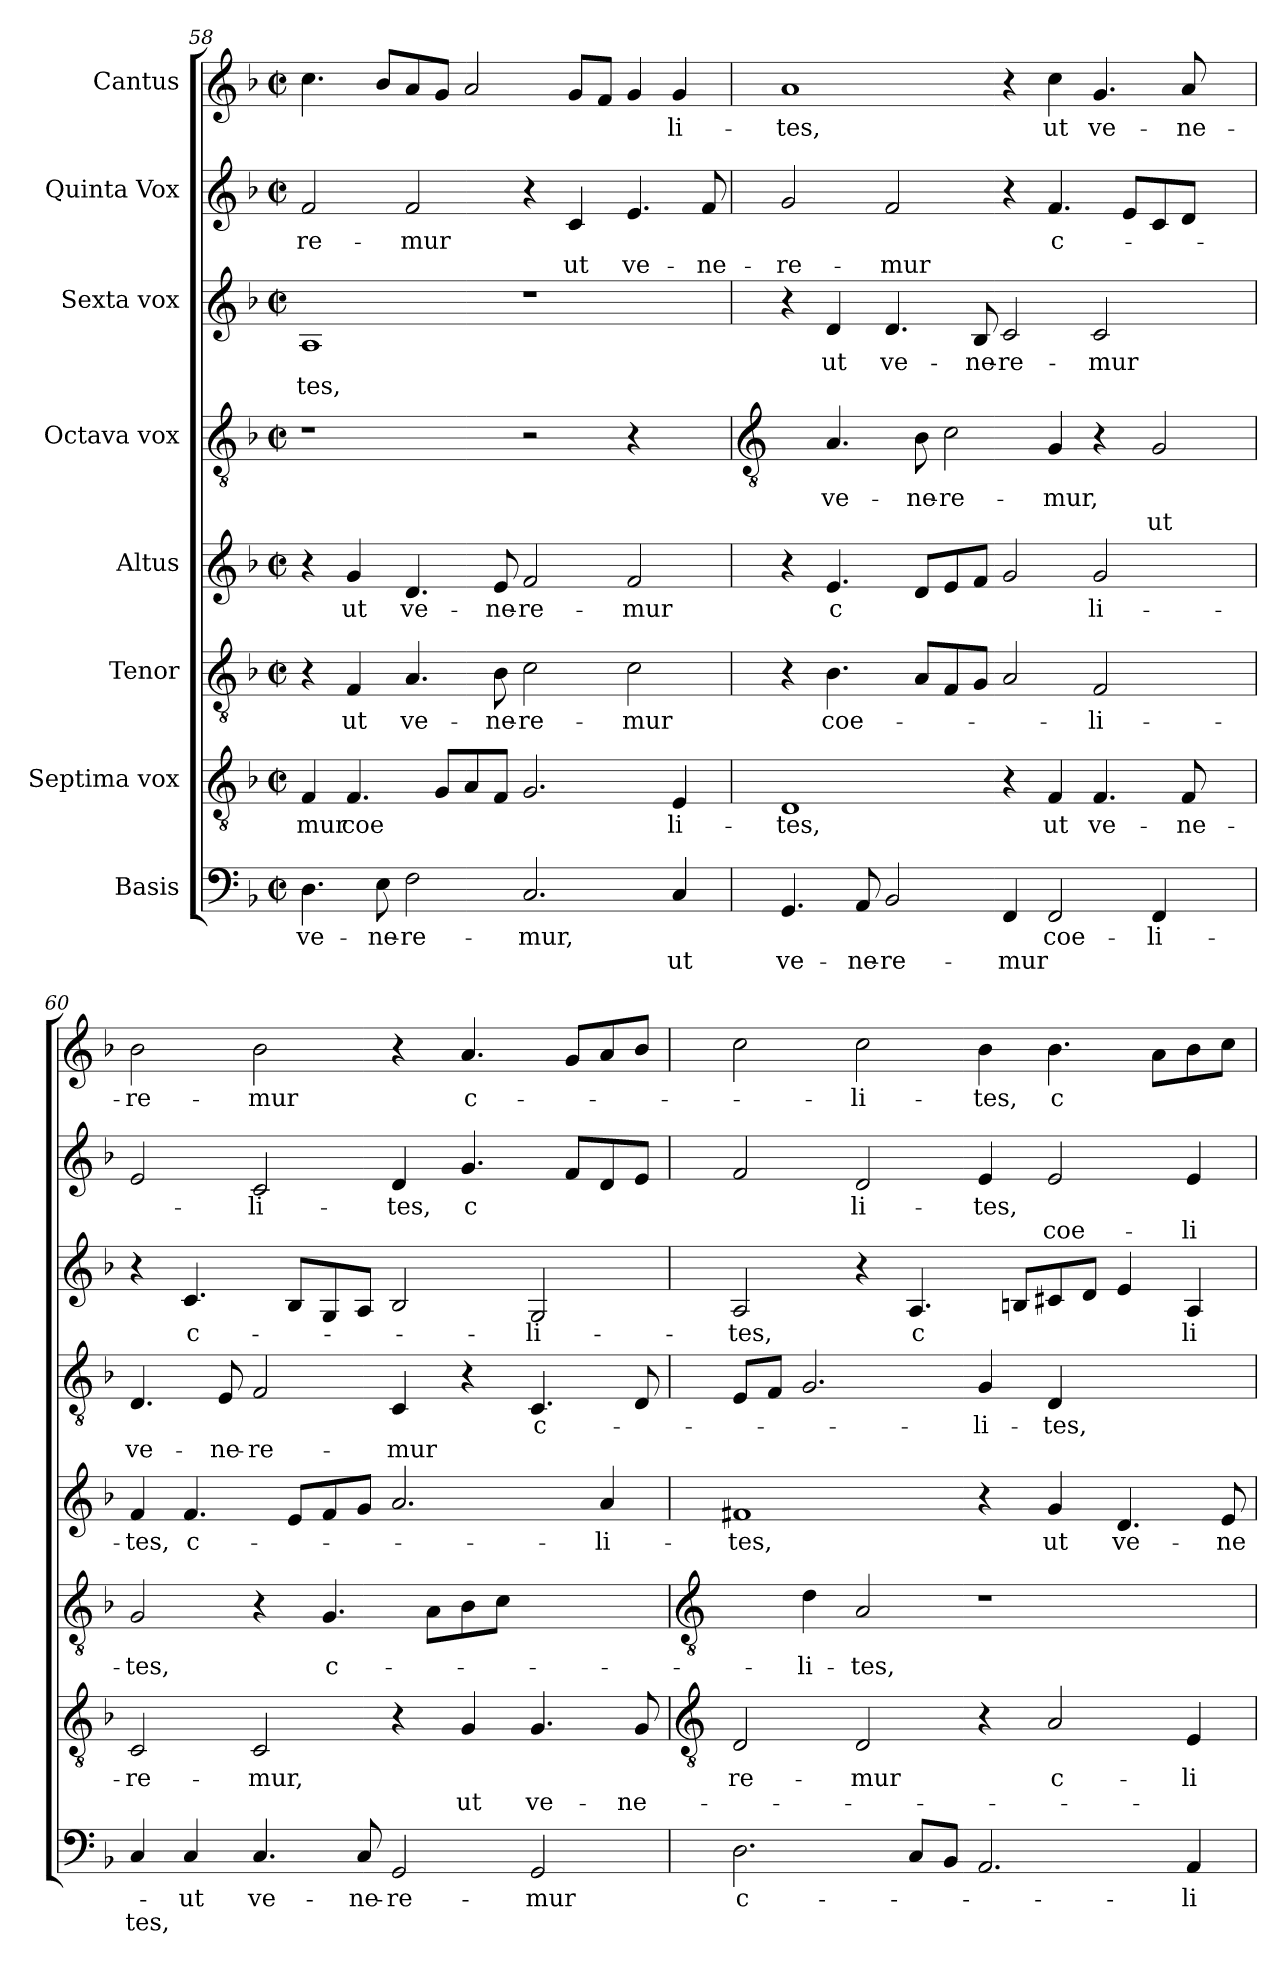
**kern	**text	**text	**kern	**text	**text	**kern	**text	**kern	**text	**kern	**text	**text	**kern	**text	**text	**kern	**text	**text	**kern	**text
*part8	*part8	*part8	*part7	*part7	*part7	*part6	*part6	*part5	*part5	*part4	*part4	*part4	*part3	*part3	*part3	*part2	*part2	*part2	*part1	*part1
*staff8	*staff8	*staff8	*staff7	*staff7	*staff7	*staff6	*staff6	*staff5	*staff5	*staff4	*staff4	*staff4	*staff3	*staff3	*staff3	*staff2	*staff2	*staff2	*staff1	*staff1
*I"Basis	*	*	*I"Septima vox	*	*	*I"Tenor	*	*I"Altus	*	*I"Octava vox	*	*	*I"Sexta vox	*	*	*I"Quinta Vox	*	*	*I"Cantus	*
!!LO:LB:g=z
*clefF4	*	*	*clefGv2	*	*	*clefGv2	*	*clefG2	*	*clefGv2	*	*	*clefG2	*	*	*clefG2	*	*	*clefG2	*
*k[b-]	*	*	*k[b-]	*	*	*k[b-]	*	*k[b-]	*	*k[b-]	*	*	*k[b-]	*	*	*k[b-]	*	*	*k[b-]	*
*F:	*	*	*F:	*	*	*F:	*	*F:	*	*F:	*	*	*F:	*	*	*F:	*	*	*F:	*
*M4/2	*	*	*M4/2	*	*	*M4/2	*	*M4/2	*	*M4/2	*	*	*M4/2	*	*	*M4/2	*	*	*M4/2	*
*met(c|)	*	*	*met(c|)	*	*	*met(c|)	*	*met(c|)	*	*met(c|)	*	*	*met(c|)	*	*	*met(c|)	*	*	*met(c|)	*
=58	=58	=58	=58	=58	=58	=58	=58	=58	=58	=58	=58	=58	=58	=58	=58	=58	=58	=58	=58	=58
!	!LO:LY:b	!	!	!LO:LY:b	!	!	!	!	!	!	!	!	!	!	!LO:LY:b	!	!LO:LY:b	!	!	!
4.D	ve-	.	4F	-mur	.	4r	.	4r	.	1r	.	.	1A	.	-tes,	2f	-re-	.	4.cc	.
!	!	!	!	!LO:LY:b	!	!	!LO:LY:b	!	!LO:LY:b	!	!	!	!	!	!	!	!	!	!	!
.	.	.	4.F	coe	.	4F	ut	4g	ut	.	.	.	.	.	.	.	.	.	.	.
!	!LO:LY:b	!	!	!	!	!	!	!	!	!	!	!	!	!	!	!	!	!	!	!
8E	-ne-	.	.	.	.	.	.	.	.	.	.	.	.	.	.	.	.	.	8b-L	.
!	!LO:LY:b	!	!	!	!	!	!LO:LY:b	!	!LO:LY:b	!	!	!	!	!	!	!	!LO:LY:b	!	!	!
2F	-re-	.	.	.	.	4.A	ve-	4.d	ve-	.	.	.	.	.	.	2f	-mur	.	8a	.
.	.	.	8GL	.	.	.	.	.	.	.	.	.	.	.	.	.	.	.	8gJ	.
.	.	.	8A	.	.	.	.	.	.	.	.	.	.	.	.	.	.	.	2a	.
!	!	!	!	!	!	!	!LO:LY:b	!	!LO:LY:b	!	!	!	!	!	!	!	!	!	!	!
.	.	.	8FJ	.	.	8B-	-ne-	8e	-ne-	.	.	.	.	.	.	.	.	.	.	.
!	!LO:LY:b	!	!	!	!	!	!LO:LY:b	!	!LO:LY:b	!	!	!	!	!	!	!	!	!	!	!
2.C	-mur,	.	2.G	.	.	2c	-re-	2f	-re-	2r	.	.	1r	.	.	4r	.	.	.	.
!	!	!	!	!	!	!	!	!	!	!	!	!	!	!	!	!	!	!LO:LY:b	!	!
.	.	.	.	.	.	.	.	.	.	.	.	.	.	.	.	4c	.	ut	8gL	.
.	.	.	.	.	.	.	.	.	.	.	.	.	.	.	.	.	.	.	8fJ	.
!	!	!	!	!	!	!	!LO:LY:b	!	!LO:LY:b	!	!	!	!	!	!	!	!	!LO:LY:b	!	!
.	.	.	.	.	.	2c	-mur	2f	-mur	4r	.	.	.	.	.	4.e	.	ve-	4g	.
!	!	!LO:LY:b	!	!LO:LY:b	!	!	!	!	!	!	!LO:LY:b	!	!	!	!	!	!	!	!	!LO:LY:b
4C	.	ut	4E	li-	.	.	.	.	.	[4dyy	ut_	.	.	.	.	.	.	.	4g	-li-
!	!	!	!	!	!	!	!	!	!	!	!	!	!	!	!	!	!	!LO:LY:b	!	!
.	.	.	.	.	.	.	.	.	.	.	.	.	.	.	.	8f	.	-ne-	.	.
!!LO:LB:g=z
=59	=59	=59	=59	=59	=59	=59	=59	=59	=59	=59	=59	=59	=59	=59	=59	=59	=59	=59	=59	=59
*	*	*	*	*	*	*	*	*	*	*clefGv2	*	*	*	*	*	*	*	*	*	*
!	!	!LO:LY:b	!	!LO:LY:b	!	!	!	!	!	!	!LO:LY:b	!	!	!	!	!	!	!LO:LY:b	!	!LO:LY:b
4.GG	.	ve-	1D	-tes,	.	4r	.	4r	.	4dyy]	__	.	4r	.	.	2g	.	-re-	1a	-tes,
!	!	!	!	!	!	!	!LO:LY:b	!	!LO:LY:b	!	!LO:LY:b	!	!	!LO:LY:b	!	!	!	!	!	!
.	.	.	.	.	.	4.B-	coe-	4.e	c	4.A	ve-	.	4d	ut	.	.	.	.	.	.
!	!	!LO:LY:b	!	!	!	!	!	!	!	!	!	!	!	!	!	!	!	!	!	!
8AA	.	-ne-	.	.	.	.	.	.	.	.	.	.	.	.	.	.	.	.	.	.
!	!	!LO:LY:b	!	!	!	!	!	!	!	!	!	!	!	!LO:LY:b	!	!	!	!LO:LY:b	!	!
2BB-	.	-re-	.	.	.	.	.	.	.	.	.	.	4.d	ve-	.	2f	.	-mur	.	.
!	!	!	!	!	!	!	!	!	!	!	!LO:LY:b	!	!	!	!	!	!	!	!	!
.	.	.	.	.	.	8AL	.	8dL	.	8B-	-ne-	.	.	.	.	.	.	.	.	.
!	!	!	!	!	!	!	!	!	!	!	!LO:LY:b	!	!	!	!	!	!	!	!	!
.	.	.	.	.	.	8F	.	8e	.	2c	-re-	.	.	.	.	.	.	.	.	.
!	!	!	!	!	!	!	!	!	!	!	!	!	!	!LO:LY:b	!	!	!	!	!	!
.	.	.	.	.	.	8GJ	.	8fJ	.	.	.	.	8B-	-ne-	.	.	.	.	.	.
!	!	!LO:LY:b	!	!	!	!	!	!	!	!	!	!	!	!LO:LY:b	!	!	!	!	!	!
4FF	.	-mur	4r	.	.	2A	.	2g	.	.	.	.	2c	-re-	.	4r	.	.	4r	.
!	!LO:LY:b	!	!	!LO:LY:b	!	!	!	!	!	!	!LO:LY:b	!	!	!	!	!	!LO:LY:b	!	!	!LO:LY:b
2FF	coe-	.	4F	ut	.	.	.	.	.	4G	-mur,	.	.	.	.	4.f	c-	.	4cc	ut
!	!	!	!	!LO:LY:b	!	!	!LO:LY:b	!	!LO:LY:b	!	!	!	!	!LO:LY:b	!	!	!	!	!	!LO:LY:b
.	.	.	4.F	ve-	.	2F	-li-	2g	li-	4r	.	.	2c	-mur	.	.	.	.	4.g	ve-
.	.	.	.	.	.	.	.	.	.	.	.	.	.	.	.	8eL	.	.	.	.
!	!LO:LY:b	!	!	!	!	!	!	!	!	!	!	!LO:LY:b	!	!	!	!	!	!	!	!
4FF	-li-	.	.	.	.	.	.	.	.	2G	.	ut	.	.	.	8c	.	.	.	.
!	!	!	!	!LO:LY:b	!	!	!	!	!	!	!	!	!	!	!	!	!	!	!	!LO:LY:b
.	.	.	8F	-ne-	.	.	.	.	.	.	.	.	.	.	.	8dJ	.	.	8a	-ne-
4ryy	.	.	4ryy	.	.	4ryy	.	4ryy	.	.	.	.	4ryy	.	.	4ryy	.	.	4ryy	.
!!LO:LB:g=z
=60	=60	=60	=60	=60	=60	=60	=60	=60	=60	=60	=60	=60	=60	=60	=60	=60	=60	=60	=60	=60
!	!	!LO:LY:b	!	!LO:LY:b	!	!	!LO:LY:b	!	!LO:LY:b	!	!	!LO:LY:b	!	!	!	!	!	!	!	!LO:LY:b
4C	.	-tes,	2C	-re-	.	2G	-tes,	4f	-tes,	4.D	.	ve-	4r	.	.	2e	.	.	2b-	-re-
!	!LO:LY:b	!	!	!	!	!	!	!	!LO:LY:b	!	!	!	!	!LO:LY:b	!	!	!	!	!	!
4C	ut	.	.	.	.	.	.	4.f	c-	.	.	.	4.c	c-	.	.	.	.	.	.
!	!	!	!	!	!	!	!	!	!	!	!	!LO:LY:b	!	!	!	!	!	!	!	!
.	.	.	.	.	.	.	.	.	.	8E	.	-ne-	.	.	.	.	.	.	.	.
!	!LO:LY:b	!	!	!LO:LY:b	!	!	!	!	!	!	!	!LO:LY:b	!	!	!	!	!LO:LY:b	!	!	!LO:LY:b
4.C	ve-	.	2C	-mur,	.	4r	.	.	.	2F	.	-re-	.	.	.	2c	-li-	.	2b-	-mur
.	.	.	.	.	.	.	.	8eL	.	.	.	.	8B-L	.	.	.	.	.	.	.
!	!	!	!	!	!	!	!LO:LY:b	!	!	!	!	!	!	!	!	!	!	!	!	!
.	.	.	.	.	.	4.G	c-	8f	.	.	.	.	8G	.	.	.	.	.	.	.
!	!LO:LY:b	!	!	!	!	!	!	!	!	!	!	!	!	!	!	!	!	!	!	!
8C	-ne-	.	.	.	.	.	.	8gJ	.	.	.	.	8AJ	.	.	.	.	.	.	.
!	!LO:LY:b	!	!	!	!	!	!	!	!	!	!	!LO:LY:b	!	!	!	!	!LO:LY:b	!	!	!
2GG	-re-	.	4r	.	.	.	.	2.a	.	4C	.	-mur	2B-	.	.	4d	-tes,	.	4r	.
.	.	.	.	.	.	8AL	.	.	.	.	.	.	.	.	.	.	.	.	.	.
!	!	!	!	!	!LO:LY:b	!	!	!	!	!	!	!	!	!	!	!	!LO:LY:b	!	!	!LO:LY:b
.	.	.	4G	.	ut	8B-	.	.	.	4r	.	.	.	.	.	4.g	c	.	4.a	c-
.	.	.	.	.	.	8cJ	.	.	.	.	.	.	.	.	.	.	.	.	.	.
!	!LO:LY:b	!	!	!	!LO:LY:b	!	!	!	!	!	!LO:LY:b	!	!	!LO:LY:b	!	!	!	!	!	!
2GG	-mur	.	4.G	.	ve-	[2dyy	.	.	.	4.C	c-	.	2G	-li-	.	.	.	.	.	.
.	.	.	.	.	.	.	.	.	.	.	.	.	.	.	.	8fL	.	.	8gL	.
!	!	!	!	!	!	!	!	!	!LO:LY:b	!	!	!	!	!	!	!	!	!	!	!
.	.	.	.	.	.	.	.	4a	-li-	.	.	.	.	.	.	8d	.	.	8a	.
!	!	!	!	!	!LO:LY:b	!	!	!	!	!	!	!	!	!	!	!	!	!	!	!
.	.	.	8G	.	-ne-	.	.	.	.	8D	.	.	.	.	.	8eJ	.	.	8b-J	.
!!LO:LB:g=z
=61	=61	=61	=61	=61	=61	=61	=61	=61	=61	=61	=61	=61	=61	=61	=61	=61	=61	=61	=61	=61
*	*	*	*clefGv2	*	*	*clefGv2	*	*	*	*	*	*	*	*	*	*	*	*	*	*
!	!LO:LY:b	!	!	!LO:LY:b	!	!	!	!	!LO:LY:b	!	!	!	!	!LO:LY:b	!	!	!	!	!	!
2.D	c-	.	2D	-re-	.	4dyy]	.	1f#X	-tes,	8EL	.	.	2A	-tes,	.	2f	.	.	2cc	.
.	.	.	.	.	.	.	.	.	.	8FJ	.	.	.	.	.	.	.	.	.	.
!	!	!	!	!	!	!	!LO:LY:b	!	!	!	!	!	!	!	!	!	!	!	!	!
.	.	.	.	.	.	4d	-li-	.	.	2.G	.	.	.	.	.	.	.	.	.	.
!	!	!	!	!LO:LY:b	!	!	!LO:LY:b	!	!	!	!	!	!	!	!	!	!LO:LY:b	!	!	!LO:LY:b
.	.	.	2D	-mur	.	2A	-tes,	.	.	.	.	.	4r	.	.	2d	li-	.	2cc	-li-
!	!	!	!	!	!	!	!	!	!	!	!	!	!	!LO:LY:b	!	!	!	!	!	!
8CL	.	.	.	.	.	.	.	.	.	.	.	.	4.A	c	.	.	.	.	.	.
8BB-J	.	.	.	.	.	.	.	.	.	.	.	.	.	.	.	.	.	.	.	.
!	!	!	!	!	!	!	!	!	!	!	!LO:LY:b	!	!	!	!	!	!LO:LY:b	!	!	!LO:LY:b
2.AA	.	.	4r	.	.	1r	.	4r	.	4G	-li-	.	.	.	.	4e	-tes,	.	4b-	-tes,
.	.	.	.	.	.	.	.	.	.	.	.	.	8BnL	.	.	.	.	.	.	.
!	!	!	!	!LO:LY:b	!	!	!	!	!LO:LY:b	!	!LO:LY:b	!	!	!	!	!	!	!LO:LY:b	!	!LO:LY:b
.	.	.	2A	c-	.	.	.	4g	ut	4D	-tes,	.	8c#X	.	.	2e	.	coe-	4.b-	c
.	.	.	.	.	.	.	.	.	.	.	.	.	8dJ	.	.	.	.	.	.	.
!	!	!	!	!	!	!	!	!	!LO:LY:b	!	!LO:LY:b	!	!	!	!	!	!	!	!	!
.	.	.	.	.	.	.	.	4.d	ve-	[4Dyy	c-	.	4e	.	.	.	.	.	.	.
.	.	.	.	.	.	.	.	.	.	.	.	.	.	.	.	.	.	.	8aL	.
!	!LO:LY:b	!	!	!LO:LY:b	!	!	!	!	!	!	!	!	!	!LO:LY:b	!	!	!	!LO:LY:b	!	!
4AA	-li-	.	4E	-li-	.	.	.	.	.	4ryy	.	.	4A	li-	.	4e	.	-li-	8b-	.
!	!	!	!	!	!	!	!	!	!LO:LY:b	!	!	!	!	!	!	!	!	!	!	!
.	.	.	.	.	.	.	.	8e	-ne-	.	.	.	.	.	.	.	.	.	8ccJ	.
=	=	=	=	=	=	=	=	=	=	=	=	=	=	=	=	=	=	=	=	=
*-	*-	*-	*-	*-	*-	*-	*-	*-	*-	*-	*-	*-	*-	*-	*-	*-	*-	*-	*-	*-
